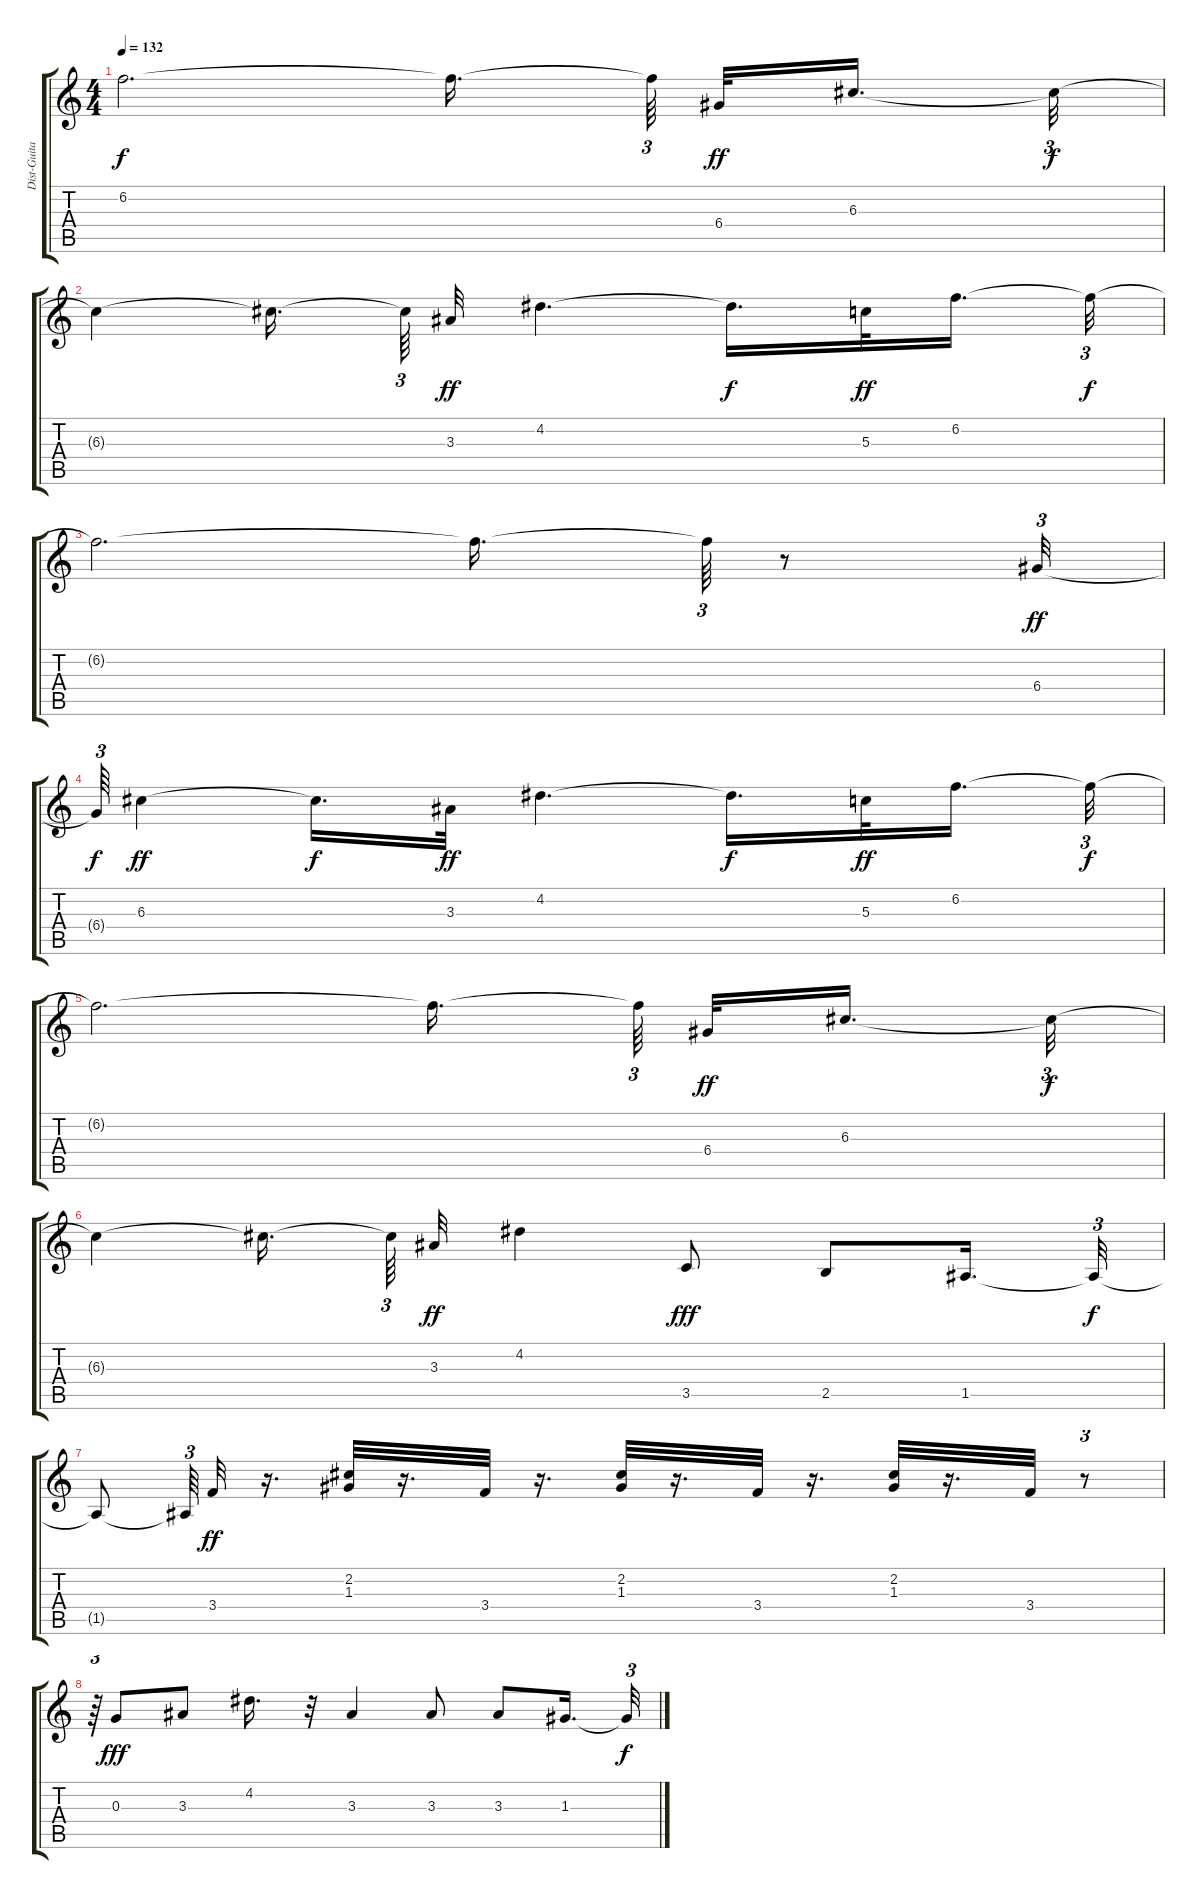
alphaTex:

\track ("Dist-Guitar" "Dist-Guita") {instrument distortionguitar}
\staff {score tabs}
\tuning (E4 B3 G3 D3 A2 E2) {hide}
\ts (4 4)
\tempo 132
\clef g2
\ks c
6.2{t}.2{d dy f} 6.2{t}.16{d beam splitsecondary} 6.2{t}.64{tu (3 2) beam splitsecondary} 6.4.32{dy ff} 6.3.16{d beam splitsecondary} 6.3{t}.32{tu (3 2) dy f} |
6.3{t}.4 6.3{t}.16{d beam splitsecondary} 6.3{t}.64{tu (3 2)} 3.3.32{dy ff} 4.2.4{d} 4.2{t}.16{d dy f} 5.3.32{dy ff} 6.2.16{d beam splitsecondary} 6.2{t}.32{tu (3 2) dy f} |
6.2{t}.2{d} 6.2{t}.16{d} 6.2{t}.64{tu (3 2)} r.8 6.4.32{tu (3 2) dy ff} |
6.4{t}.64{tu (3 2) dy f} 6.3.4{dy ff} 6.3{t}.16{d dy f} 3.3.32{dy ff} 4.2.4{d} 4.2{t}.16{d dy f} 5.3.32{dy ff} 6.2.16{d beam splitsecondary} 6.2{t}.32{tu (3 2) dy f} |
6.2{t}.2{d} 6.2{t}.16{d beam splitsecondary} 6.2{t}.64{tu (3 2) beam splitsecondary} 6.4.32{dy ff} 6.3.16{d beam splitsecondary} 6.3{t}.32{tu (3 2) dy f} |
6.3{t}.4 6.3{t}.16{d beam splitsecondary} 6.3{t}.64{tu (3 2)} 3.3.32{dy ff} 4.2.4 3.5.8{dy fff} 2.5.8 1.5.16{d} 1.5{t}.32{tu (3 2) dy f} |
1.5{t}.8 1.5{t}.64{tu (3 2) beam splitsecondary} 3.4.32{dy ff} r.16{d} (2.2 1.3).32 r.16{d} 3.4.32 r.16{d} (2.2 1.3).32 r.16{d} 3.4.32 r.16{d} (2.2 1.3).32 r.16{d} 3.4.32 r.8{tu (3 2)} |
r.64{tu (3 2)} 0.3.8{dy fff} 3.3.8 4.2.16{d} r.32 3.3.4 3.3.8 3.3.8 1.3.16{d} 1.3{t}.32{tu (3 2) dy f}
